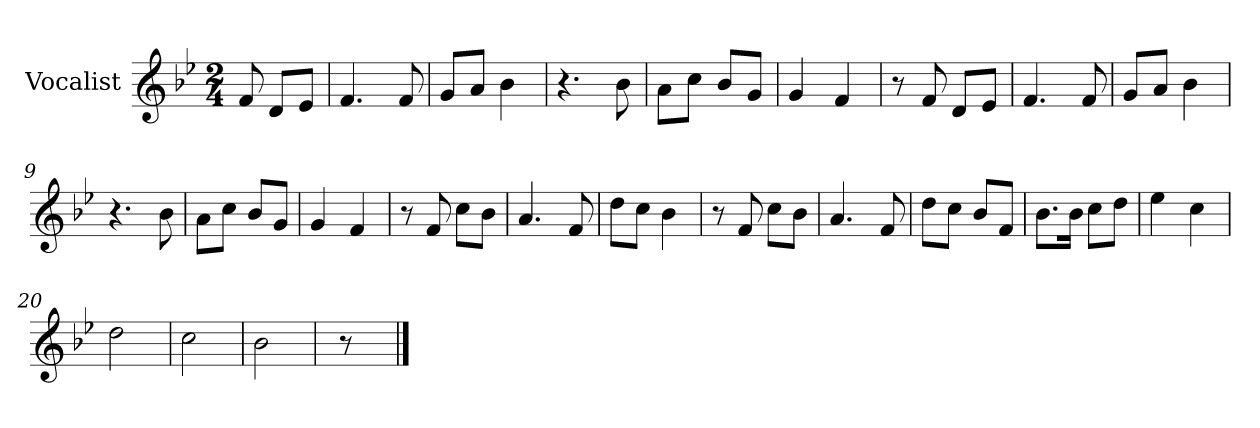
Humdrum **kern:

**kern
*part1
*staff1
*I"Vocalist
*k[b-e-]
*B-:
*M2/4
=
8f
8dL
8e-J
=1
4.f
8f
=2
8gL
8aJ
4b-
=3
4.r
8b-
=4
8aL
8ccJ
8b-L
8gJ
=5
4g
4f
=6
8r
8f
8dL
8e-J
=7
4.f
8f
=8
8gL
8aJ
4b-
=9
4.r
8b-
=10
8aL
8ccJ
8b-L
8gJ
=11
4g
4f
=12
8r
8f
8ccL
8b-J
=13
4.a
8f
=14
8ddL
8ccJ
4b-
=15
8r
8f
8ccL
8b-J
=16
4.a
8f
=17
8ddL
8ccJ
8b-L
8fJ
=18
8.b-L
16b-Jk
8ccL
8ddJ
=19
4ee-
4cc
=20
2dd
=21
2cc
=22
2b-
=23
8r
==
*-
